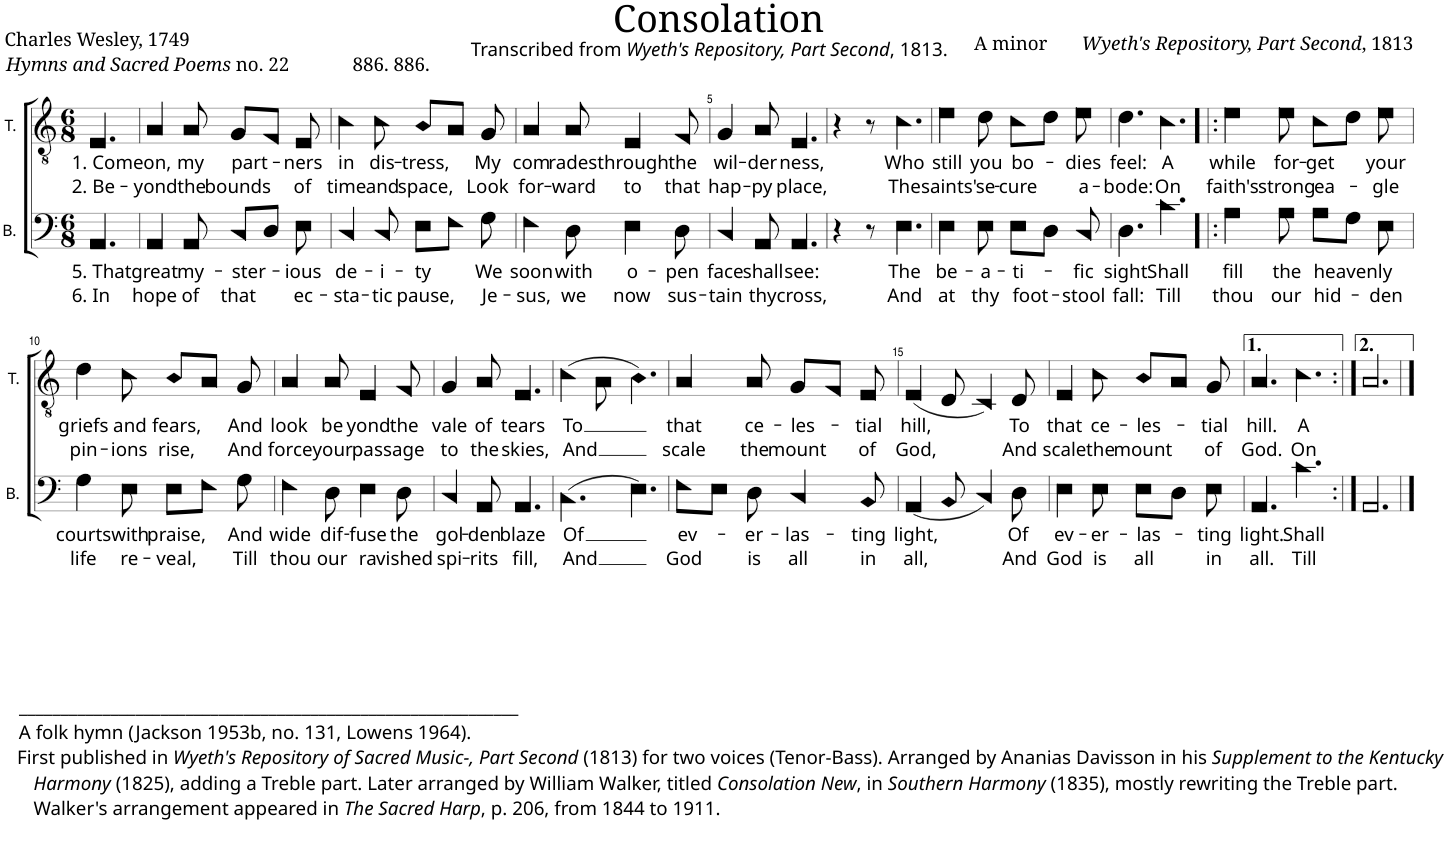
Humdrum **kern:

**kern	**text	**text	**kern	**text	**text	**kern	**kern
*part4	*part4	*part4	*part3	*part3	*part3	*part2	*part1
*staff4	*staff4	*staff4	*staff3	*staff3	*staff3	*staff2	*staff1
*I"B.	*	*	*I"T.	*	*	*I"Soprano	*I"Voice
*I'B.	*	*	*I'T.	*	*	*	*
*clefF4	*	*	*clefGv2	*	*	*clefG2	*clefG2
*k[]	*	*	*k[]	*	*	*k[]	*k[]
*M6/8	*	*	*M6/8	*	*	*M6/8	*M6/8
=1	=1	=1	=1	=1	=1	=1	=1
!	!LO:LY:b	!LO:LY:b	!	!LO:LY:b	!LO:LY:b	!	!
4.AA!/	5. That	6. In	4.E!/	1. Come	2. Be-	4r	4r
.	.	.	.	.	.	8r	8r
=2	=2	=2	=2	=2	=2	=2	=2
!	!LO:LY:b	!LO:LY:b	!	!LO:LY:b	!LO:LY:b	!	!
4AA!/	great	hope	4A!/	on,	-yond	2.r	2.r
!	!LO:LY:b	!LO:LY:b	!	!LO:LY:b	!LO:LY:b	!	!
8AA!/	my-	of	8A!/	my	the	.	.
!	!LO:LY:b	!LO:LY:b	!	!LO:LY:b	!LO:LY:b	!	!
8C!/L	-ster-	that	8G!/L	part-	bounds	.	.
8D!/J	.	.	8F!/J	.	.	.	.
!	!LO:LY:b	!LO:LY:b	!	!LO:LY:b	!LO:LY:b	!	!
8E!\	-ious	ec-	8E!/	-ners	of	.	.
=3	=3	=3	=3	=3	=3	=3	=3
!	!LO:LY:b	!LO:LY:b	!	!LO:LY:b	!LO:LY:b	!	!
4C!/	de-	-sta-	4c!\	in	time	2.r	2.r
!	!LO:LY:b	!LO:LY:b	!	!LO:LY:b	!LO:LY:b	!	!
8C!/	-i-	-tic	8c!\	dis-	and	.	.
!	!LO:LY:b	!LO:LY:b	!	!LO:LY:b	!LO:LY:b	!	!
8E!\L	-ty	pause,	8B!/L	-tress,	space,	.	.
8F!\J	.	.	8A!/J	.	.	.	.
!	!LO:LY:b	!LO:LY:b	!	!LO:LY:b	!LO:LY:b	!	!
8G!\	We	Je-	8G!/	My	Look	.	.
=4	=4	=4	=4	=4	=4	=4	=4
!	!LO:LY:b	!LO:LY:b	!	!LO:LY:b	!LO:LY:b	!	!
4F!\	soon	-sus,	4A!/	com-	for-	2.r	2.r
!	!LO:LY:b	!LO:LY:b	!	!LO:LY:b	!LO:LY:b	!	!
8D!\	with	we	8A!/	-rades	-ward	.	.
!	!LO:LY:b	!LO:LY:b	!	!LO:LY:b	!LO:LY:b	!	!
4E!\	o-	now	4E!/	through	to	.	.
!	!LO:LY:b	!LO:LY:b	!	!LO:LY:b	!LO:LY:b	!	!
8D!\	-pen	sus-	8F!/	the	that	.	.
=5	=5	=5	=5	=5	=5	=5	=5
!	!LO:LY:b	!LO:LY:b	!	!LO:LY:b	!LO:LY:b	!	!
4C!/	face	-tain	4G!/	wil-	hap-	2.r	2.r
!	!LO:LY:b	!LO:LY:b	!	!LO:LY:b	!LO:LY:b	!	!
8AA!/	shall	thy	8A!/	-der-	-py	.	.
!	!LO:LY:b	!LO:LY:b	!	!LO:LY:b	!LO:LY:b	!	!
4.AA!/	see:	cross,	4.E!/	-ness,	place,	.	.
=6	=6	=6	=6	=6	=6	=6	=6
4r	.	.	4r	.	.	2.r	2.r
8r	.	.	8r	.	.	.	.
!	!LO:LY:b	!LO:LY:b	!	!LO:LY:b	!LO:LY:b	!	!
4.E!\	The	And	4.c!\	Who	The	.	.
=7	=7	=7	=7	=7	=7	=7	=7
!	!LO:LY:b	!LO:LY:b	!	!LO:LY:b	!LO:LY:b	!	!
4E!\	be-	at	4e!\	still	saints'	2.r	2.r
!	!LO:LY:b	!LO:LY:b	!	!LO:LY:b	!LO:LY:b	!	!
8E!\	-a-	thy	8d!\	you	se-	.	.
!	!LO:LY:b	!LO:LY:b	!	!LO:LY:b	!LO:LY:b	!	!
8E!\L	-ti-	foot-	8c!\L	bo-	-cure	.	.
8D!\J	.	.	8d!\J	.	.	.	.
!	!LO:LY:b	!LO:LY:b	!	!LO:LY:b	!LO:LY:b	!	!
8C!/	-fic	-stool	8e!\	-dies	a-	.	.
=8	=8	=8	=8	=8	=8	=8	=8
!	!LO:LY:b	!LO:LY:b	!	!LO:LY:b	!LO:LY:b	!	!
4.D!\	sight	fall:	4.d!\	feel:	-bode:	2.r	2.r
!	!LO:LY:b	!LO:LY:b	!	!LO:LY:b	!LO:LY:b	!	!
4.c!\	Shall	Till	4.c!\	A	On	.	.
=9!|:	=9!|:	=9!|:	=9!|:	=9!|:	=9!|:	=9!|:	=9!|:
!	!LO:LY:b	!LO:LY:b	!	!LO:LY:b	!LO:LY:b	!	!
4A!\	fill	thou	4e!\	while	faith's	2.r	2.r
!	!LO:LY:b	!LO:LY:b	!	!LO:LY:b	!LO:LY:b	!	!
8A!\	the	our	8e!\	for-	strong	.	.
!	!LO:LY:b	!LO:LY:b	!	!LO:LY:b	!LO:LY:b	!	!
8A!\L	heaven-	hid-	8c!\L	-get	ea-	.	.
8G!\J	.	.	8d!\J	.	.	.	.
!	!LO:LY:b	!LO:LY:b	!	!LO:LY:b	!LO:LY:b	!	!
8E!\	-ly	-den	8e!\	your	-gle	.	.
!!LO:LB:g=z
=10	=10	=10	=10	=10	=10	=10	=10
!LO:TX:b:t=____________________________________________________________	!	!	!	!	!	!	!
!LO:TX:b:t=A folk hymn (Jackson 1953b, no. 131, Lowens 1964).	!	!	!	!	!	!	!
!LO:TX:b:t=First published in	!	!	!	!	!	!	!
!LO:TX:b:i:t=Wyeth's Repository of Sacred Music-, Part Second	!	!	!	!	!	!	!
!LO:TX:b:t=(1813) for two voices (Tenor-Bass). Arranged by Ananias Davisson in his	!	!	!	!	!	!	!
!LO:TX:b:i:t=Supplement to the Kentucky	!	!	!	!	!	!	!
!LO:TX:b:t=Harmony	!	!	!	!	!	!	!
!LO:TX:b:t=(1825), adding a Treble part. Later arranged by William Walker, titled	!	!	!	!	!	!	!
!LO:TX:b:i:t=Consolation New	!	!	!	!	!	!	!
!LO:TX:b:t=, in	!	!	!	!	!	!	!
!LO:TX:b:i:t=Southern Harmony	!	!	!	!	!	!	!
!LO:TX:b:t=(1835), mostly rewriting the Treble part.	!	!	!	!	!	!	!
!LO:TX:b:t=Walker's arrangement appeared in	!	!	!	!	!	!	!
!LO:TX:b:i:t=The Sacred Harp	!	!	!	!	!	!	!
!LO:TX:b:t=, p. 206, from 1844 to 1911.	!	!	!	!	!	!	!
!	!LO:LY:b	!LO:LY:b	!	!LO:LY:b	!LO:LY:b	!	!
4G!\	courts	life	4d!\	griefs	pin-	2.r	2.r
!	!LO:LY:b	!LO:LY:b	!	!LO:LY:b	!LO:LY:b	!	!
8E!\	with	re-	8c!\	and	-ions	.	.
!	!LO:LY:b	!LO:LY:b	!	!LO:LY:b	!LO:LY:b	!	!
8E!\L	praise,	-veal,	8B!/L	fears,	rise,	.	.
8F!\J	.	.	8A!/J	.	.	.	.
!	!LO:LY:b	!LO:LY:b	!	!LO:LY:b	!LO:LY:b	!	!
8G!\	And	Till	8G!/	And	And	.	.
=11	=11	=11	=11	=11	=11	=11	=11
!	!LO:LY:b	!LO:LY:b	!	!LO:LY:b	!LO:LY:b	!	!
4F!\	wide	thou	4A!/	look	force	2.r	2.r
!	!LO:LY:b	!LO:LY:b	!	!LO:LY:b	!LO:LY:b	!	!
8D!\	dif-	our	8A!/	be-	your	.	.
!	!LO:LY:b	!LO:LY:b	!	!LO:LY:b	!LO:LY:b	!	!
4E!\	-fuse	ra-	4E!/	-yond	pas-	.	.
!	!LO:LY:b	!LO:LY:b	!	!LO:LY:b	!LO:LY:b	!	!
8D!\	the	-vished	8F!/	the	-sage	.	.
=12	=12	=12	=12	=12	=12	=12	=12
!	!LO:LY:b	!LO:LY:b	!	!LO:LY:b	!LO:LY:b	!	!
4C!/	gol-	spi-	4G!/	vale	to	2.r	2.r
!	!LO:LY:b	!LO:LY:b	!	!LO:LY:b	!LO:LY:b	!	!
8AA!/	-den	-rits	8A!/	of	the	.	.
!	!LO:LY:b	!LO:LY:b	!	!LO:LY:b	!LO:LY:b	!	!
4.AA!/	blaze	fill,	4.E!/	tears	skies,	.	.
=13	=13	=13	=13	=13	=13	=13	=13
!	!LO:LY:b	!LO:LY:b	!	!LO:LY:b	!LO:LY:b	!	!
(4.C!\	Of	And	(4c!\	To	And	2.r	2.r
.	.	.	8A!\	.	.	.	.
4.E!\)	.	.	4.B!\)	.	.	.	.
=14	=14	=14	=14	=14	=14	=14	=14
!	!LO:LY:b	!LO:LY:b	!	!LO:LY:b	!LO:LY:b	!	!
8F!\L	ev-	God	4A!/	that	scale	2.r	2.r
8E!\J	.	.	.	.	.	.	.
!	!LO:LY:b	!LO:LY:b	!	!LO:LY:b	!LO:LY:b	!	!
8D!\	-er-	is	8A!/	ce-	the	.	.
!	!LO:LY:b	!LO:LY:b	!	!LO:LY:b	!LO:LY:b	!	!
4C!/	-las-	all	8G!/L	-les-	mount	.	.
.	.	.	8F!/J	.	.	.	.
!	!LO:LY:b	!LO:LY:b	!	!LO:LY:b	!LO:LY:b	!	!
8BB!/	-ting	in	8E!/	-tial	of	.	.
=15	=15	=15	=15	=15	=15	=15	=15
!	!LO:LY:b	!LO:LY:b	!	!LO:LY:b	!LO:LY:b	!	!
(4AA!/	light,	all,	(4E!/	hill,	God,	2.r	2.r
8BB!/	.	.	8D!/	.	.	.	.
4C!/)	.	.	4C!/)	.	.	.	.
!	!LO:LY:b	!LO:LY:b	!	!LO:LY:b	!LO:LY:b	!	!
8D!\	Of	And	8D!/	To	And	.	.
=16	=16	=16	=16	=16	=16	=16	=16
!	!LO:LY:b	!LO:LY:b	!	!LO:LY:b	!LO:LY:b	!	!
4E!\	ev-	God	4E!/	that	scale	2.r	2.r
!	!LO:LY:b	!LO:LY:b	!	!LO:LY:b	!LO:LY:b	!	!
8E!\	-er-	is	8c!\	ce-	the	.	.
!	!LO:LY:b	!LO:LY:b	!	!LO:LY:b	!LO:LY:b	!	!
8E!\L	-las-	all	8B!/L	-les-	mount	.	.
8D!\J	.	.	8A!/J	.	.	.	.
!	!LO:LY:b	!LO:LY:b	!	!LO:LY:b	!LO:LY:b	!	!
8E!\	-ting	in	8G!/	-tial	of	.	.
=17	=17	=17	=17	=17	=17	=17	=17
!	!LO:LY:b	!LO:LY:b	!	!LO:LY:b	!LO:LY:b	!	!
4.AA!/	light.	all.	4.A!/	hill.	God.	2.r	2.r
!	!LO:LY:b	!LO:LY:b	!	!LO:LY:b	!LO:LY:b	!	!
4.c!\	Shall	Till	4.c!\	A	On	.	.
=18:|!	=18:|!	=18:|!	=18:|!	=18:|!	=18:|!	=18:|!	=18:|!
2.AA!/	.	.	2.A!/	.	.	2.r	2.r
==	==	==	==	==	==	==	==
*-	*-	*-	*-	*-	*-	*-	*-
